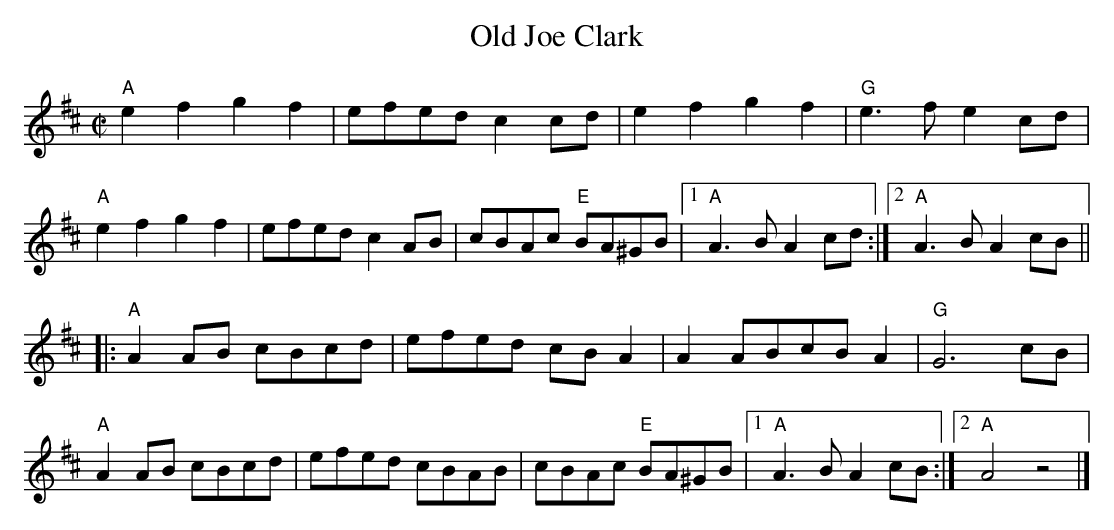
X:1
T:Old Joe Clark
M:C|
K:Amix
"A"e2f2 g2f2| efed c2 cd| e2f2g2f2 | "G"e2>f2 e2 cd|
"A"e2f2 g2f2| efed c2 AB|cBAc "E"BA^GB|1"A"A2>B2 A2 cd :|2"A"A2>B2 A2 cB||
|:"A"A2 AB cBcd| efed cB A2 | A2 ABcB A2 | "G"G6 cB|
"A"A2 AB cBcd| efed cBAB |cBAc "E"BA^GB|1"A"A2>B2 A2 cB :|2"A"A4z4|]
